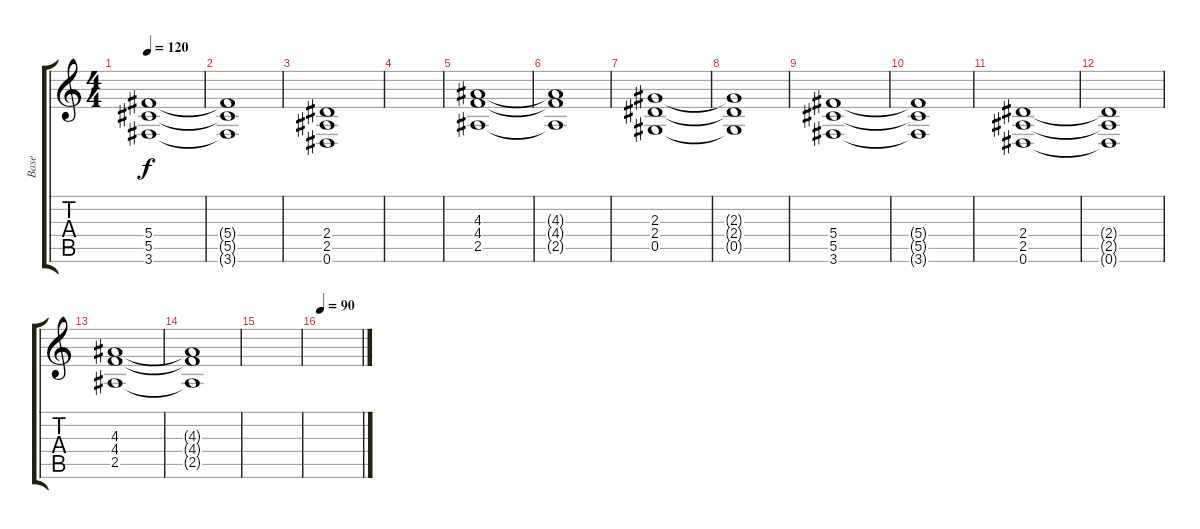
\track ("Base" "Base") {instrument overdrivenguitar}
\staff {score tabs}
\tuning (Eb4 Bb3 Gb3 Db3 Ab2 Eb2) {hide}
\ts (4 4)
\tempo 120
\clef g2
\ks c
(5.4 5.5 3.6).1{dy f} |
(5.4{t} 5.5{t} 3.6{t}).1 |
(2.4 2.5 0.6).1 |
|
(4.3 4.4 2.5).1 |
(4.3{t} 4.4{t} 2.5{t}).1 |
(2.3 2.4 0.5).1 |
(2.3{t} 2.4{t} 0.5{t}).1 |
(5.4 5.5 3.6).1 |
(5.4{t} 5.5{t} 3.6{t}).1 |
(2.4 2.5 0.6).1 |
(2.4{t} 2.5{t} 0.6{t}).1 |
(4.3 4.4 2.5).1 |
(4.3{t} 4.4{t} 2.5{t}).1 |
|
\tempo 90
